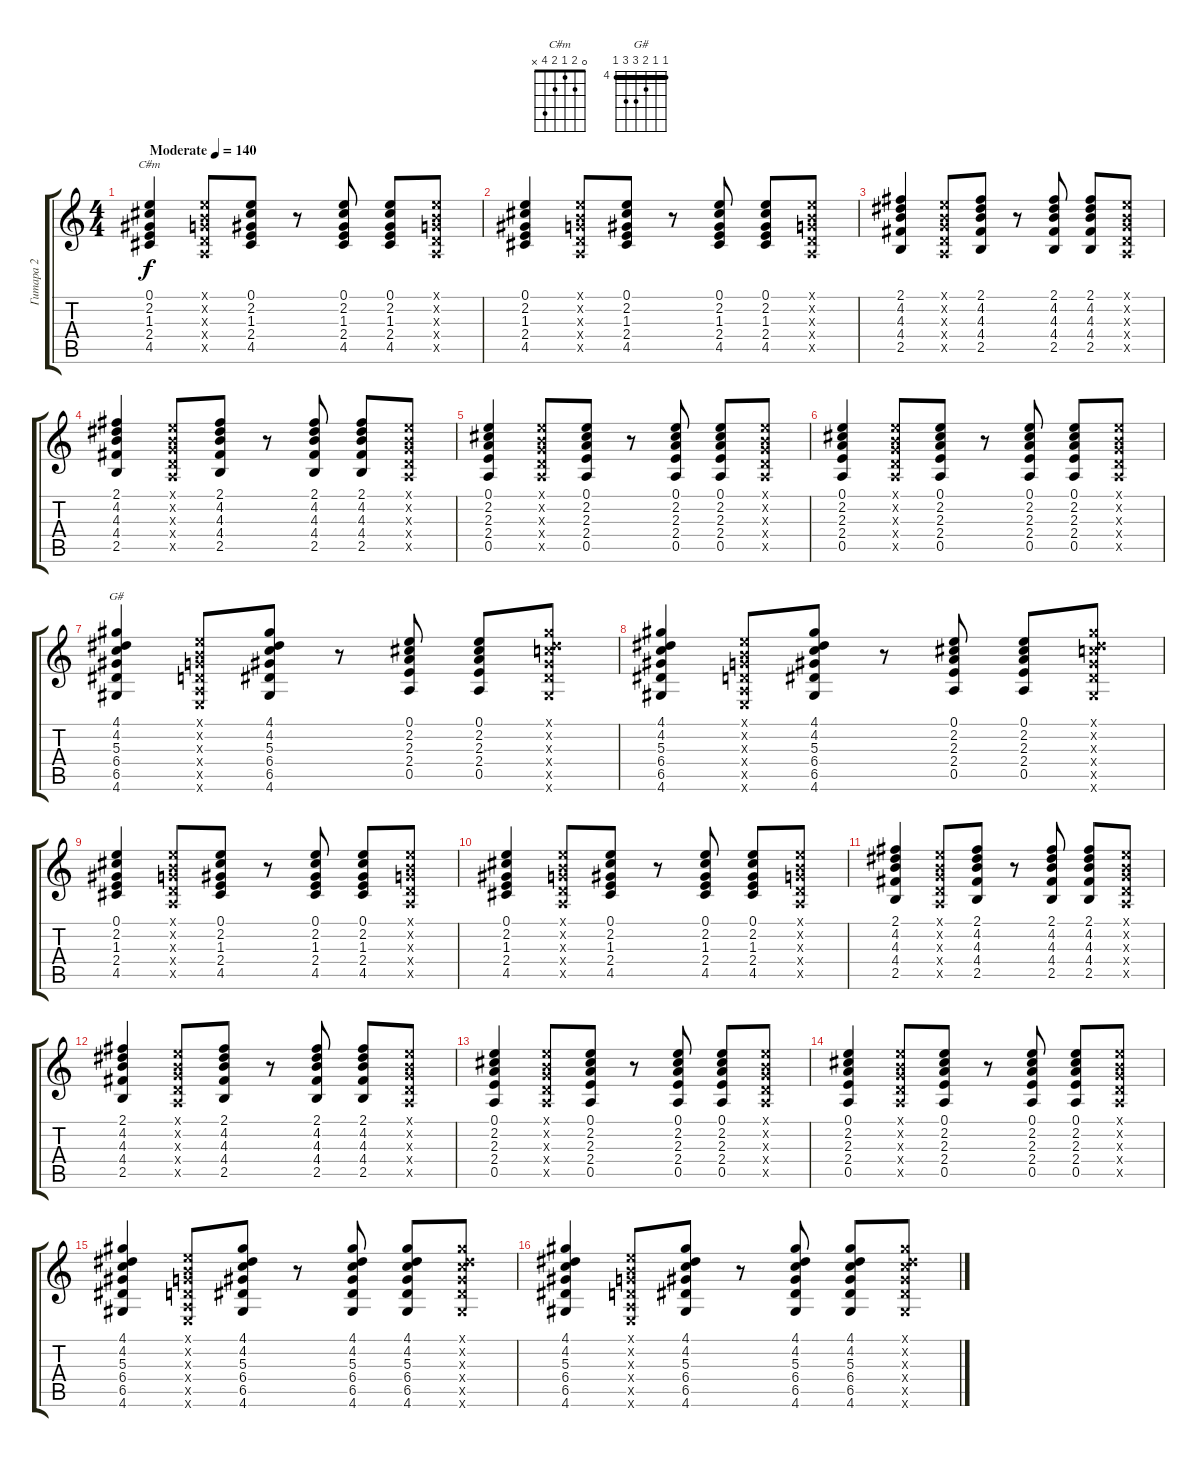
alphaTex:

\track ("Гитара 2" "Гитара 2") {instrument acousticguitarsteel}
\staff {score tabs}
\tuning (E4 B3 G3 D3 A2 E2) {hide}
\chord ("C#m" 0 2 1 2 4 x)
\chord ("G#" 4 4 5 6 6 4) {firstfret 4 barre 4}
\ts (4 4)
\tempo (140 "Moderate")
\clef g2
\ks c
(0.1 2.2 1.3 2.4 4.5).4{ch "C#m" dy f instrument acousticguitarsteel} (0.1{x} 0.2{x} 0.3{x} 0.4{x} 0.5{x}).8 (0.1 2.2 1.3 2.4 4.5).8 r.8 (0.1 2.2 1.3 2.4 4.5).8 (0.1 2.2 1.3 2.4 4.5).8 (0.1{x} 0.2{x} 0.3{x} 0.4{x} 0.5{x}).8 |
(0.1 2.2 1.3 2.4 4.5).4 (0.1{x} 0.2{x} 0.3{x} 0.4{x} 0.5{x}).8 (0.1 2.2 1.3 2.4 4.5).8 r.8 (0.1 2.2 1.3 2.4 4.5).8 (0.1 2.2 1.3 2.4 4.5).8 (0.1{x} 0.2{x} 0.3{x} 0.4{x} 0.5{x}).8 |
(2.1 4.2 4.3 4.4 2.5).4 (0.1{x} 0.2{x} 0.3{x} 0.4{x} 0.5{x}).8 (2.1 4.2 4.3 4.4 2.5).8 r.8 (2.1 4.2 4.3 4.4 2.5).8 (2.1 4.2 4.3 4.4 2.5).8 (0.1{x} 0.2{x} 0.3{x} 0.4{x} 0.5{x}).8 |
(2.1 4.2 4.3 4.4 2.5).4 (0.1{x} 0.2{x} 0.3{x} 0.4{x} 0.5{x}).8 (2.1 4.2 4.3 4.4 2.5).8 r.8 (2.1 4.2 4.3 4.4 2.5).8 (2.1 4.2 4.3 4.4 2.5).8 (0.1{x} 0.2{x} 0.3{x} 0.4{x} 0.5{x}).8 |
(0.1 2.2 2.3 2.4 0.5).4 (0.1{x} 0.2{x} 0.3{x} 0.4{x} 0.5{x}).8 (0.1 2.2 2.3 2.4 0.5).8 r.8 (0.1 2.2 2.3 2.4 0.5).8 (0.1 2.2 2.3 2.4 0.5).8 (0.1{x} 0.2{x} 0.3{x} 0.4{x} 0.5{x}).8 |
(0.1 2.2 2.3 2.4 0.5).4 (0.1{x} 0.2{x} 0.3{x} 0.4{x} 0.5{x}).8 (0.1 2.2 2.3 2.4 0.5).8 r.8 (0.1 2.2 2.3 2.4 0.5).8 (0.1 2.2 2.3 2.4 0.5).8 (0.1{x} 0.2{x} 0.3{x} 0.4{x} 0.5{x}).8 |
(4.1 4.2 5.3 6.4 6.5 4.6).4{ch "G#"} (0.1{x} 0.2{x} 0.3{x} 0.4{x} 0.5{x} 0.6{x}).8 (4.1 4.2 5.3 6.4 6.5 4.6).8 r.8 (0.1 2.2 2.3 2.4 0.5).8 (0.1 2.2 2.3 2.4 0.5).8 (4.1{x} 4.2{x} 5.3{x} 6.4{x} 6.5{x} 4.6{x}).8 |
(4.1 4.2 5.3 6.4 6.5 4.6).4 (0.1{x} 0.2{x} 0.3{x} 0.4{x} 0.5{x} 0.6{x}).8 (4.1 4.2 5.3 6.4 6.5 4.6).8 r.8 (0.1 2.2 2.3 2.4 0.5).8 (0.1 2.2 2.3 2.4 0.5).8 (4.1{x} 4.2{x} 5.3{x} 6.4{x} 6.5{x} 4.6{x}).8 |
(0.1 2.2 1.3 2.4 4.5).4 (0.1{x} 0.2{x} 0.3{x} 0.4{x} 0.5{x}).8 (0.1 2.2 1.3 2.4 4.5).8 r.8 (0.1 2.2 1.3 2.4 4.5).8 (0.1 2.2 1.3 2.4 4.5).8 (0.1{x} 0.2{x} 0.3{x} 0.4{x} 0.5{x}).8 |
(0.1 2.2 1.3 2.4 4.5).4 (0.1{x} 0.2{x} 0.3{x} 0.4{x} 0.5{x}).8 (0.1 2.2 1.3 2.4 4.5).8 r.8 (0.1 2.2 1.3 2.4 4.5).8 (0.1 2.2 1.3 2.4 4.5).8 (0.1{x} 0.2{x} 0.3{x} 0.4{x} 0.5{x}).8 |
(2.1 4.2 4.3 4.4 2.5).4 (0.1{x} 0.2{x} 0.3{x} 0.4{x} 0.5{x}).8 (2.1 4.2 4.3 4.4 2.5).8 r.8 (2.1 4.2 4.3 4.4 2.5).8 (2.1 4.2 4.3 4.4 2.5).8 (0.1{x} 0.2{x} 0.3{x} 0.4{x} 0.5{x}).8 |
(2.1 4.2 4.3 4.4 2.5).4 (0.1{x} 0.2{x} 0.3{x} 0.4{x} 0.5{x}).8 (2.1 4.2 4.3 4.4 2.5).8 r.8 (2.1 4.2 4.3 4.4 2.5).8 (2.1 4.2 4.3 4.4 2.5).8 (0.1{x} 0.2{x} 0.3{x} 0.4{x} 0.5{x}).8 |
(0.1 2.2 2.3 2.4 0.5).4 (0.1{x} 0.2{x} 0.3{x} 0.4{x} 0.5{x}).8 (0.1 2.2 2.3 2.4 0.5).8 r.8 (0.1 2.2 2.3 2.4 0.5).8 (0.1 2.2 2.3 2.4 0.5).8 (0.1{x} 0.2{x} 0.3{x} 0.4{x} 0.5{x}).8 |
(0.1 2.2 2.3 2.4 0.5).4 (0.1{x} 0.2{x} 0.3{x} 0.4{x} 0.5{x}).8 (0.1 2.2 2.3 2.4 0.5).8 r.8 (0.1 2.2 2.3 2.4 0.5).8 (0.1 2.2 2.3 2.4 0.5).8 (0.1{x} 0.2{x} 0.3{x} 0.4{x} 0.5{x}).8 |
(4.1 4.2 5.3 6.4 6.5 4.6).4 (0.1{x} 0.2{x} 0.3{x} 0.4{x} 0.5{x} 0.6{x}).8 (4.1 4.2 5.3 6.4 6.5 4.6).8 r.8 (4.1 4.2 5.3 6.4 6.5 4.6).8 (4.1 4.2 5.3 6.4 6.5 4.6).8 (4.1{x} 4.2{x} 5.3{x} 6.4{x} 6.5{x} 4.6{x}).8 |
(4.1 4.2 5.3 6.4 6.5 4.6).4 (0.1{x} 0.2{x} 0.3{x} 0.4{x} 0.5{x} 0.6{x}).8 (4.1 4.2 5.3 6.4 6.5 4.6).8 r.8 (4.1 4.2 5.3 6.4 6.5 4.6).8 (4.1 4.2 5.3 6.4 6.5 4.6).8 (4.1{x} 4.2{x} 5.3{x} 6.4{x} 6.5{x} 4.6{x}).8
